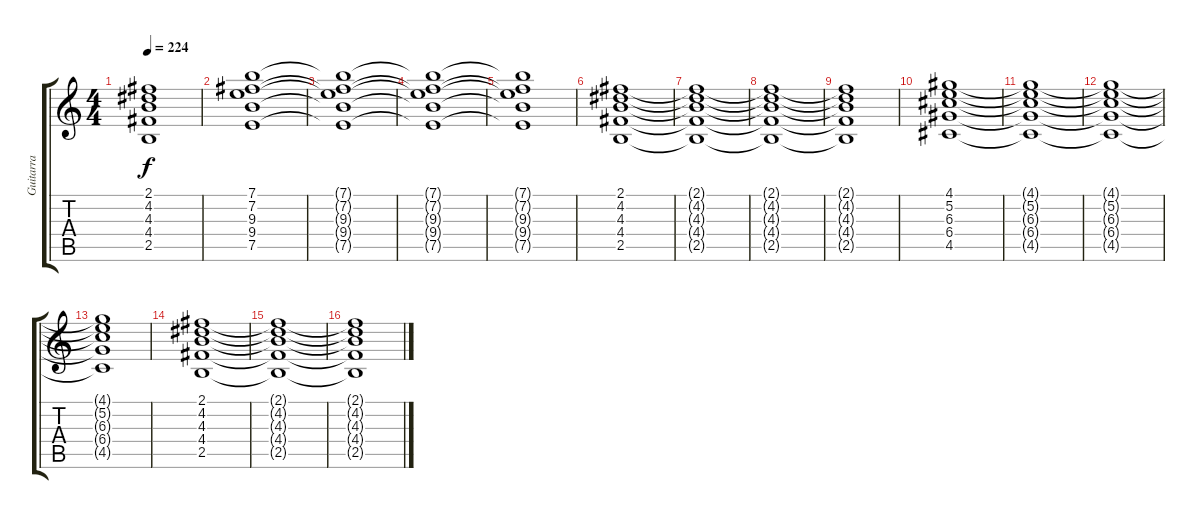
\track ("Guitarra" "Guitarra") {instrument overdrivenguitar}
\staff {score tabs}
\tuning (E4 B3 G3 D3 A2 E2) {hide}
\ts (4 4)
\tempo 224
\clef g2
\ks c
(2.1{t} 4.2{t} 4.3{t} 4.4{t} 2.5{t}).1{dy f} |
(7.1 7.2 9.3 9.4 7.5).1{volume 9} |
(7.1{t} 7.2{t} 9.3{t} 9.4{t} 7.5{t}).1 |
(7.1{t} 7.2{t} 9.3{t} 9.4{t} 7.5{t}).1 |
(7.1{t} 7.2{t} 9.3{t} 9.4{t} 7.5{t}).1 |
(2.1 4.2 4.3 4.4 2.5).1 |
(2.1{t} 4.2{t} 4.3{t} 4.4{t} 2.5{t}).1 |
(2.1{t} 4.2{t} 4.3{t} 4.4{t} 2.5{t}).1 |
(2.1{t} 4.2{t} 4.3{t} 4.4{t} 2.5{t}).1 |
(4.1 5.2 6.3 6.4 4.5).1 |
(4.1{t} 5.2{t} 6.3{t} 6.4{t} 4.5{t}).1 |
(4.1{t} 5.2{t} 6.3{t} 6.4{t} 4.5{t}).1 |
(4.1{t} 5.2{t} 6.3{t} 6.4{t} 4.5{t}).1 |
(2.1 4.2 4.3 4.4 2.5).1 |
(2.1{t} 4.2{t} 4.3{t} 4.4{t} 2.5{t}).1 |
(2.1{t} 4.2{t} 4.3{t} 4.4{t} 2.5{t}).1
